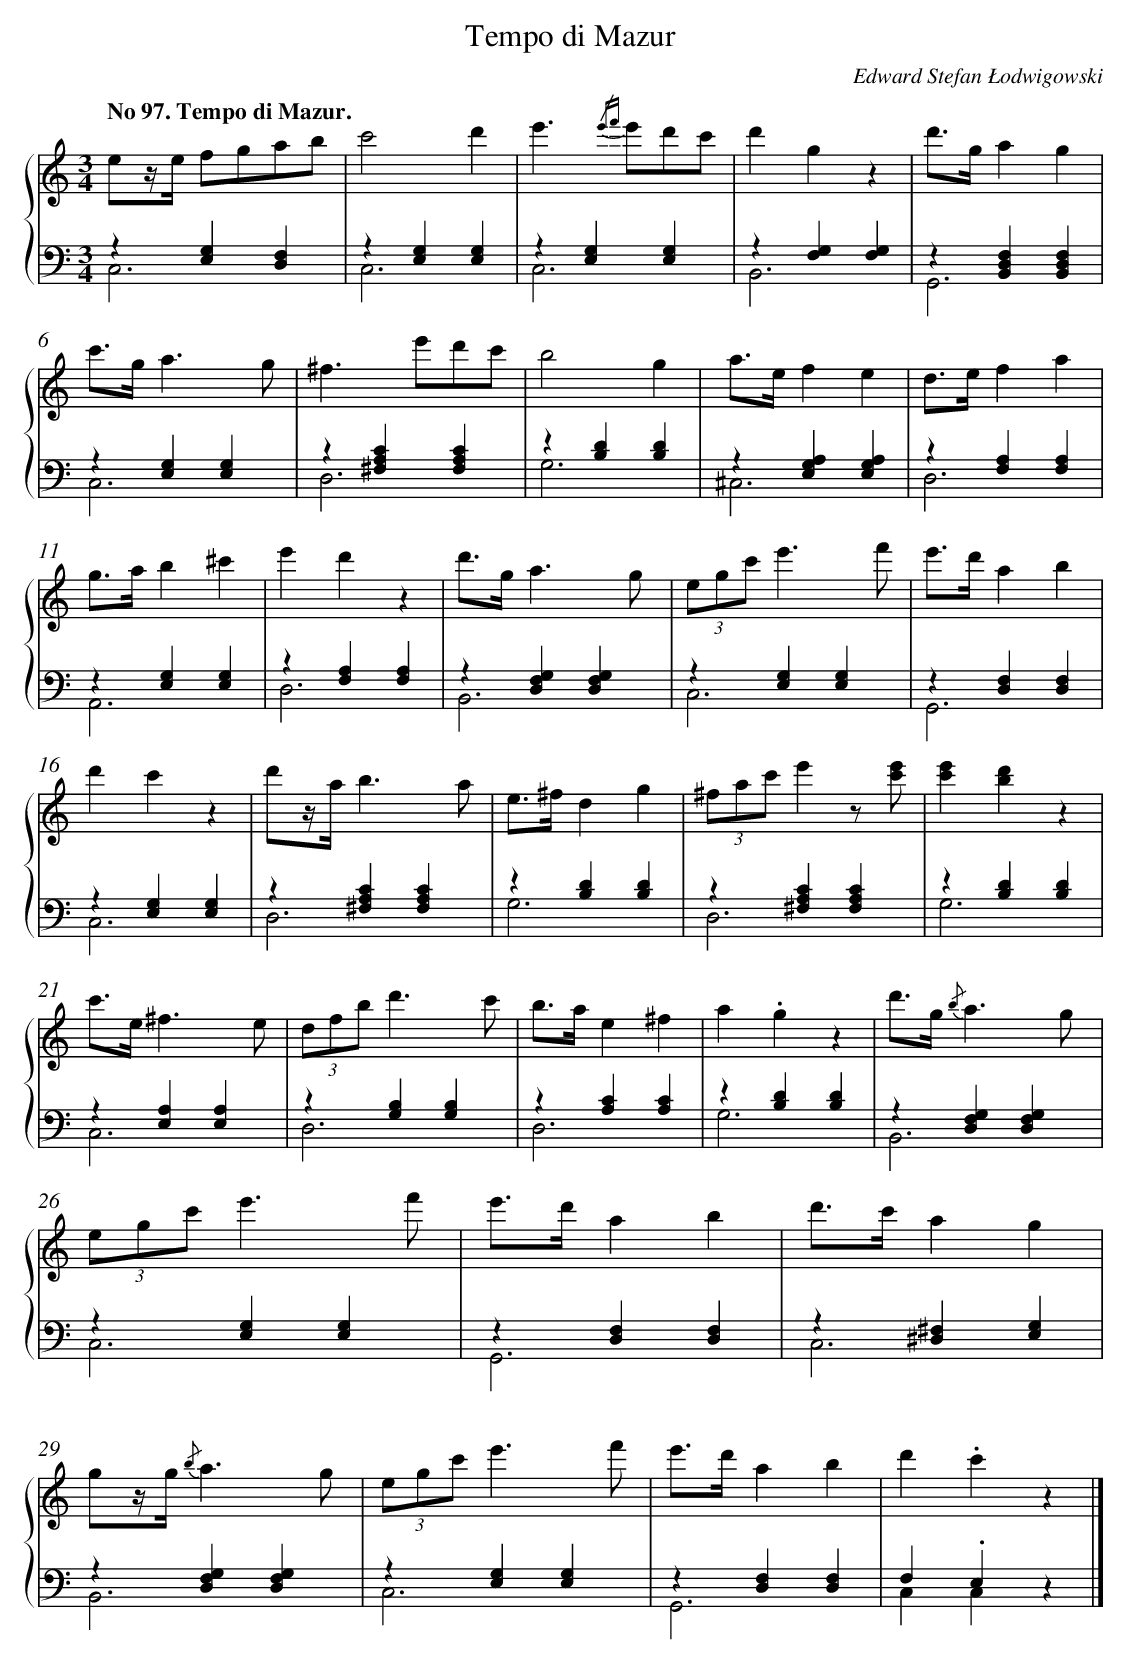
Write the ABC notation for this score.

X:1
T: Tempo di Mazur
C: Edward Stefan Łodwigowski
L: 1/4
M: 3/4
Q: "No 97. Tempo di Mazur."
%%staves {1 2}
V: 1 clef=treble
V: 2 clef=bass
K: C
[V:1] e/z//e// f/g/a/b/ |
[V:2] z[G,E,][F,D,] & C,3 |
[V:1] c'2d' |
[V:2] z[G,E,][G,E,] & C,3 |
[V:1] e'>{/e'f'} e'd'/c'/ |
[V:2] z[G,E,][G,E,] & C,3 |
[V:1] d'gz |
[V:2] z[G,F,][G,F,] & B,,3 |
[V:1] d'/>g/ag |
[V:2] z[F,D,B,,][F,D,B,,] & G,,3 |
[V:1] c'/>g/a3/g/ |
[V:2] z[G,E,][G,E,] & C,3 |
[V:1] ^f>e'd'/c'/ |
[V:2] z[CA,^F,][CA,F,] & D,3 |
[V:1] b2g |
[V:2] z[DB,][DB,] & G,3 |
[V:1] a/>e/fe |
[V:2] z[A,G,E,][A,G,E,] & ^C,3 |
[V:1] d/>e/fa |
[V:2] z[A,F,][A,F,] & D,3 |
[V:1] g/>a/b^c' |
[V:2] z[G,E,][G,E,] & A,,3 |
[V:1] e'd'z |
[V:2] z[A,F,][A,F,] & D,3 |
[V:1] d'/>g/a3/g/ |
[V:2] z[G,F,D,][G,F,D,] & B,,3 |
[V:1] (3e/g/c'/e'3/f'/ |
[V:2] z[G,E,][G,E,] & C,3 |
[V:1] e'/>d'/ab |
[V:2] z[F,D,][F,D,] & G,,3 |
[V:1] d'c'z |
[V:2] z[G,E,][G,E,] & C,3 |
[V:1] d'/z//a//b3/a/ |
[V:2] z[CA,^F,][CA,F,] & D,3 |
[V:1] e/>^f/dg |
[V:2] z[DB,][DB,] & G,3 |
[V:1] (3^f/a/c'/e'z/ [e'/c'/] |
[V:2] z[CA,^F,][CA,F,] & D,3 |
[V:1] [e'c'][d'b]z |
[V:2] z[DB,][DB,] & G,3 |
[V:1] c'/>e/^f3/e/ |
[V:2] z[A,E,][A,E,] & C,3 |
[V:1] (3d/f/b/d'3/c'/ |
[V:2] z[B,G,][B,G,] & D,3 |
[V:1] b/>a/e^f |
[V:2] z[CA,][CA,] & D,3 |
[V:1] a.gz |
[V:2] z[DB,][DB,] & G,3 |
[V:1] d'/>g/ {/b}a3/g/ |
[V:2] z[G,F,D,][G,F,D,] & B,,3 |
[V:1] (3e/g/c'/e'3/f'/ |
[V:2] z[G,E,][G,E,] & C,3 |
[V:1] e'/>d'/ab |
[V:2] z[F,D,][F,D,] & G,,3 |
[V:1] d'/>c'/ag |
[V:2] z[^F,^D,][G,E,] & C,3 |
[V:1] g/z//g// {/b}a3/g/ |
[V:2] z[G,F,D,][G,F,D,] & B,,3 |
[V:1] (3e/g/c'/e'3/f'/ |
[V:2] z[G,E,][G,E,] & C,3 |
[V:1] e'/>d'/ab |
[V:2] z[F,D,][F,D,] & G,,3 |
[V:1] d'.c'z |]
[V:2] F,.E,z & C,C,x |]
